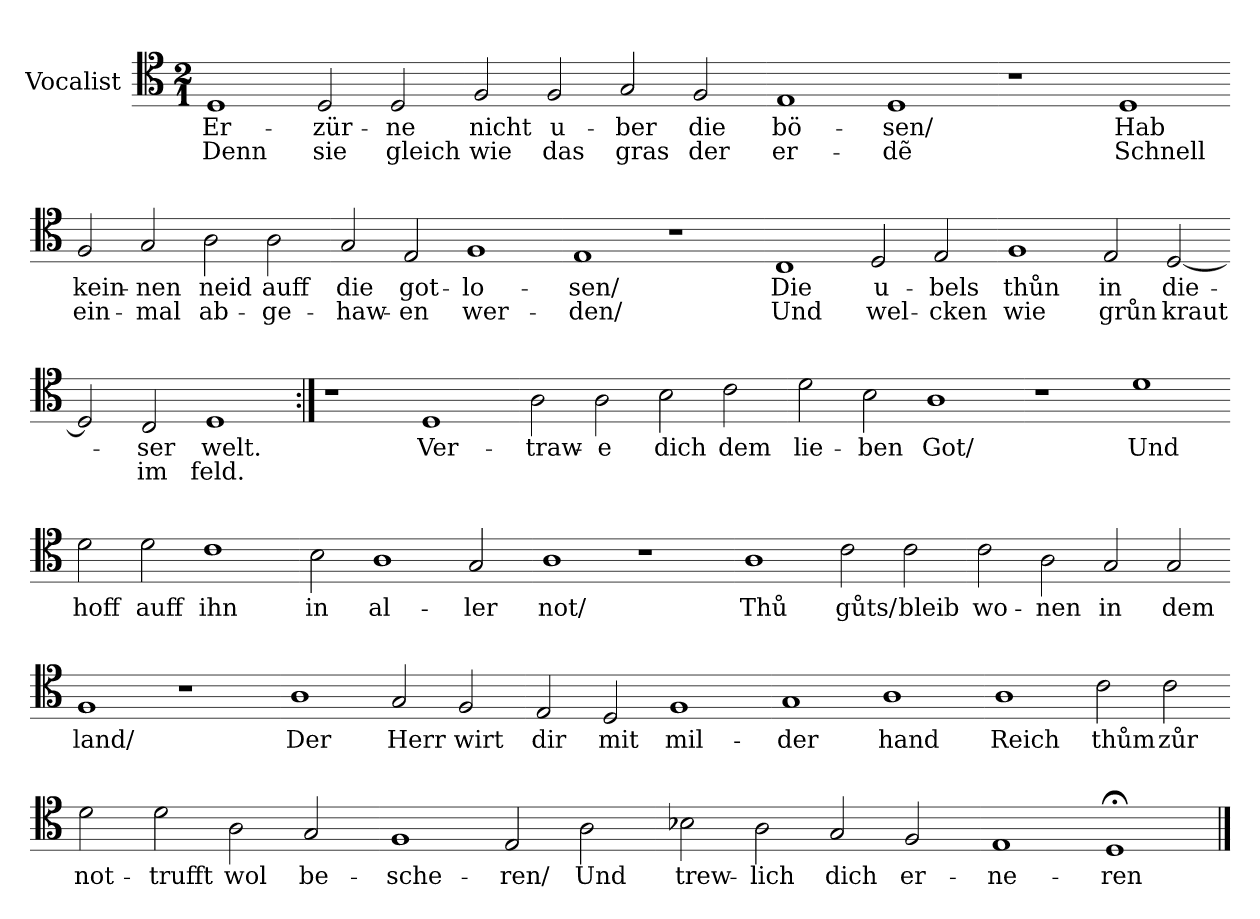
**kern	**text	**text
*part1	*part1	*part1
*staff1	*staff1	*staff1
*I"Vocalist	*	*
*clefC4	*	*
*k[]	*	*
*M2/1	*	*
*MM180	*	*
=	=	=
1D	Er-	Denn
2D	-zür-	sie
2D	-ne	gleich
=-	=-	=-
2F	nicht	wie
2F	u-	das
2G	-ber	gras
2F	die	der
=-	=-	=-
1E	bö-	er-
1D	-sen/	-dẽ
=-	=-	=-
1r	.	.
1D	Hab	Schnell
=-	=-	=-
2F	kein-	ein-
2G	-nen	-mal
2A	neid	ab-
2A	auff	-ge-
=-	=-	=-
2G	die	-haw-
2E	got-	-en
1F	-lo-	wer-
=-	=-	=-
1E	-sen/	den/
1r	.	.
=-	=-	=-
1C	Die	Und
2D	u-	wel-
2E	-bels	-cken
=-	=-	=-
1F	thůn	wie
2E	in	grůn
[2D	die-	kraut
=-	=-	=-
2D]	.	.
2C	-ser	im
1D	welt.	feld.
=:|!	=:|!	=:|!
1r	.	.
1D	Ver-	.
=-	=-	=-
2A	traw-	.
2A	-e	.
2B	dich	.
2c	dem	.
=-	=-	=-
2d	lie-	.
2B	-ben	.
1A	Got/	.
=-	=-	=-
1r	.	.
1d	Und	.
=-	=-	=-
2d	hoff	.
2d	auff	.
1c	ihn	.
=-	=-	=-
2B	in	.
1A	al-	.
2G	-ler	.
=-	=-	=-
1A	not/	.
1r	.	.
=-	=-	=-
1A	Thů	.
2c	gůts/	.
2c	bleib	.
=-	=-	=-
2c	wo-	.
2A	-nen	.
2G	in	.
2G	dem	.
=-	=-	=-
1F	land/	.
1r	.	.
=-	=-	=-
1A	Der	.
2G	Herr	.
2F	wirt	.
=-	=-	=-
2E	dir	.
2D	mit	.
1F	mil-	.
=-	=-	=-
1G	-der	.
1A	hand	.
=-	=-	=-
1A	Reich	.
2c	thům	.
2c	zůr	.
=-	=-	=-
2d	not-	.
2d	-trufft	.
2A	wol	.
2G	be-	.
=-	=-	=-
1F	-sche-	.
2E	-ren/	.
2A	Und	.
=-	=-	=-
2B-X	trew-	.
2A	-lich	.
2G	dich	.
2F	er-	.
=-	=-	=-
1E	-ne-	.
1D;<	-ren	.
==	==	==
*-	*-	*-
